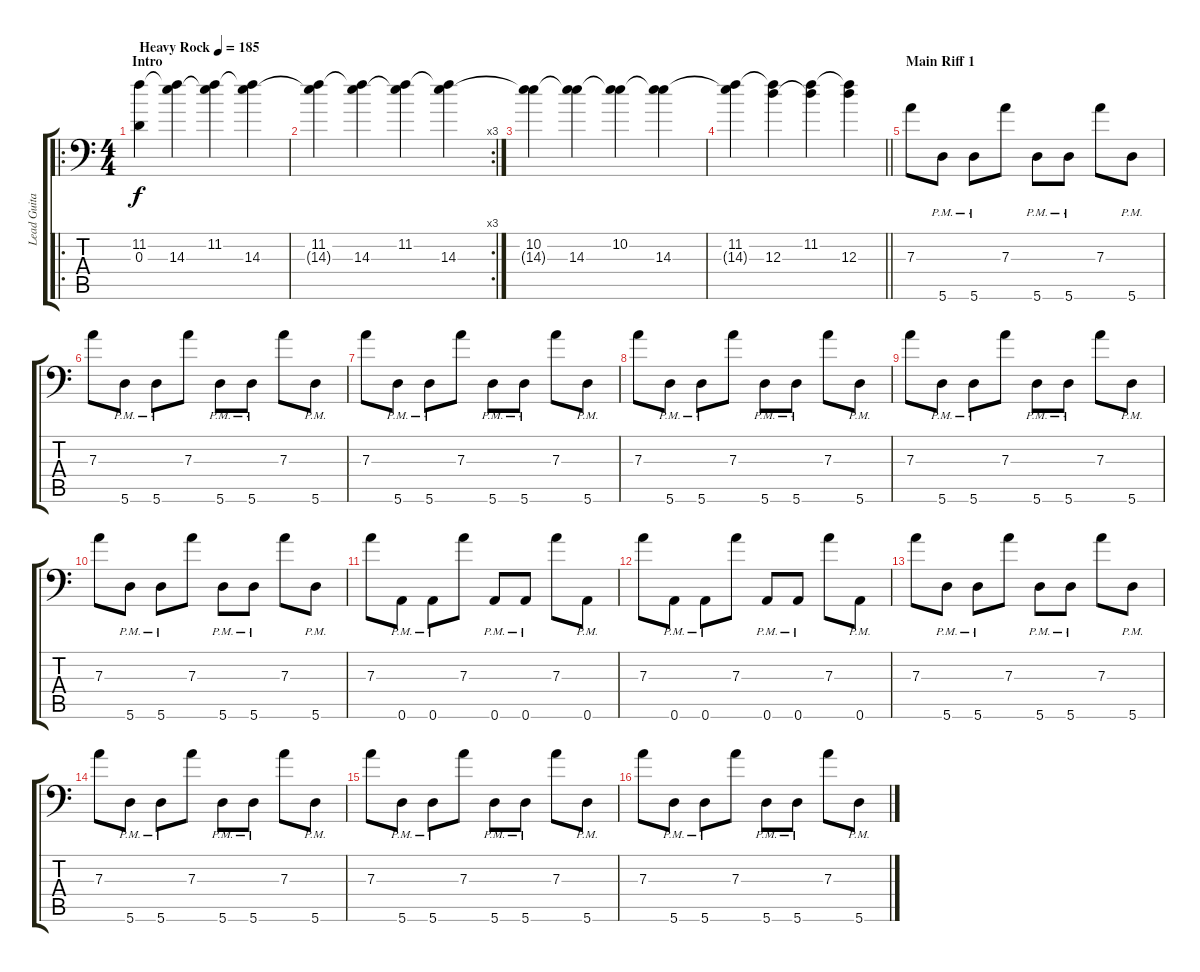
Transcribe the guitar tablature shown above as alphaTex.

\track ("Lead Guitar 2" "Lead Guita") {instrument distortionguitar}
\staff {score tabs}
\tuning (B3 Gb3 D3 A2 E2 A1) {hide}
\ro
\ts (4 4)
\section ("" "Intro")
\tempo (185 "Heavy Rock")
\clef f4
\ks c
(11.2 0.3).4{dy f balance 8 instrument distortionguitar} (11.2{t} 14.3).4 (11.2 14.3{t}).4 (11.2{t} 14.3).4 |
\rc 3
(11.2 14.3{t}).4 (11.2{t} 14.3).4 (11.2 14.3{t}).4 (11.2{t} 14.3).4 |
(10.2 14.3{t}).4 (10.2{t} 14.3).4 (10.2 14.3{t}).4 (10.2{t} 14.3).4 |
\barLineRight lightlight
(11.2 14.3{t}).4 (11.2{t} 12.3).4 (11.2 12.3{t}).4 (11.2{t} 12.3).4 |
\section ("" "Main Riff 1")
7.3.8{balance 1} 5.6{pm}.8 5.6{pm}.8 7.3.8 5.6{pm}.8 5.6{pm}.8 7.3.8 5.6{pm}.8 |
7.3.8 5.6{pm}.8 5.6{pm}.8 7.3.8 5.6{pm}.8 5.6{pm}.8 7.3.8 5.6{pm}.8 |
7.3.8 5.6{pm}.8 5.6{pm}.8 7.3.8 5.6{pm}.8 5.6{pm}.8 7.3.8 5.6{pm}.8 |
7.3.8 5.6{pm}.8 5.6{pm}.8 7.3.8 5.6{pm}.8 5.6{pm}.8 7.3.8 5.6{pm}.8 |
7.3.8 5.6{pm}.8 5.6{pm}.8 7.3.8 5.6{pm}.8 5.6{pm}.8 7.3.8 5.6{pm}.8 |
7.3.8 5.6{pm}.8 5.6{pm}.8 7.3.8 5.6{pm}.8 5.6{pm}.8 7.3.8 5.6{pm}.8 |
7.3.8 0.6{pm}.8 0.6{pm}.8 7.3.8 0.6{pm}.8 0.6{pm}.8 7.3.8 0.6{pm}.8 |
7.3.8 0.6{pm}.8 0.6{pm}.8 7.3.8 0.6{pm}.8 0.6{pm}.8 7.3.8 0.6{pm}.8 |
7.3.8 5.6{pm}.8 5.6{pm}.8 7.3.8 5.6{pm}.8 5.6{pm}.8 7.3.8 5.6{pm}.8 |
7.3.8 5.6{pm}.8 5.6{pm}.8 7.3.8 5.6{pm}.8 5.6{pm}.8 7.3.8 5.6{pm}.8 |
7.3.8 5.6{pm}.8 5.6{pm}.8 7.3.8 5.6{pm}.8 5.6{pm}.8 7.3.8 5.6{pm}.8 |
7.3.8 5.6{pm}.8 5.6{pm}.8 7.3.8 5.6{pm}.8 5.6{pm}.8 7.3.8 5.6{pm}.8
